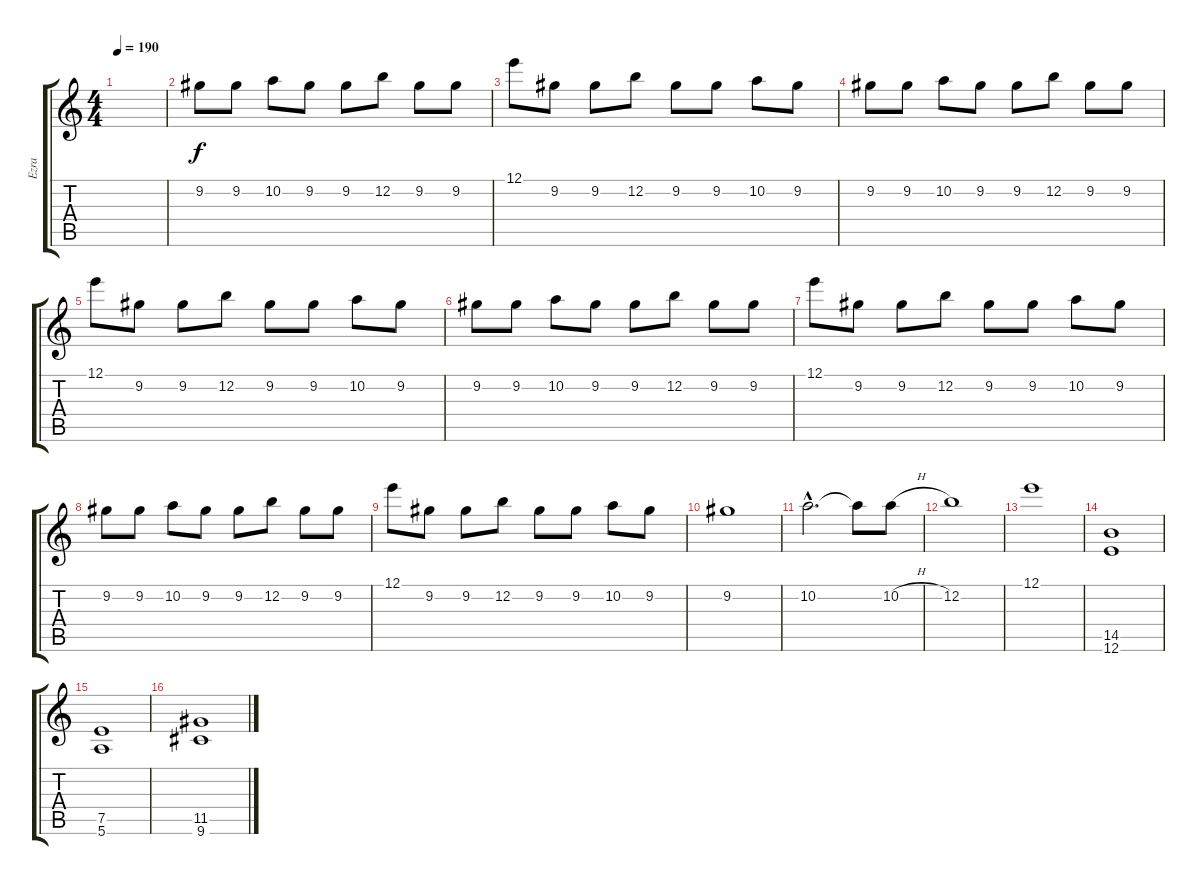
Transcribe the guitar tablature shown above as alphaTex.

\track ("Ezra" "Ezra") {instrument distortionguitar}
\staff {score tabs}
\tuning (E4 B3 G3 D3 A2 E2) {hide}
\ts (4 4)
\tempo 190
\clef g2
\ks c
|
9.2.8{volume 12} 9.2.8 10.2.8 9.2.8 9.2.8 12.2.8 9.2.8 9.2.8 |
12.1.8 9.2.8 9.2.8 12.2.8 9.2.8 9.2.8 10.2.8 9.2.8 |
9.2.8 9.2.8 10.2.8 9.2.8 9.2.8 12.2.8 9.2.8 9.2.8 |
12.1.8 9.2.8 9.2.8 12.2.8 9.2.8 9.2.8 10.2.8 9.2.8 |
9.2.8 9.2.8 10.2.8 9.2.8 9.2.8 12.2.8 9.2.8 9.2.8 |
12.1.8 9.2.8 9.2.8 12.2.8 9.2.8 9.2.8 10.2.8 9.2.8 |
9.2.8 9.2.8 10.2.8 9.2.8 9.2.8 12.2.8 9.2.8 9.2.8 |
12.1.8 9.2.8 9.2.8 12.2.8 9.2.8 9.2.8 10.2.8 9.2.8 |
9.2.1 |
10.2{hac}.2{d} 10.2{t}.8 10.2{h}.8 |
12.2.1 |
12.1.1 |
(14.5 12.6).1{volume 11} |
(7.5 5.6).1 |
(11.5 9.6).1
